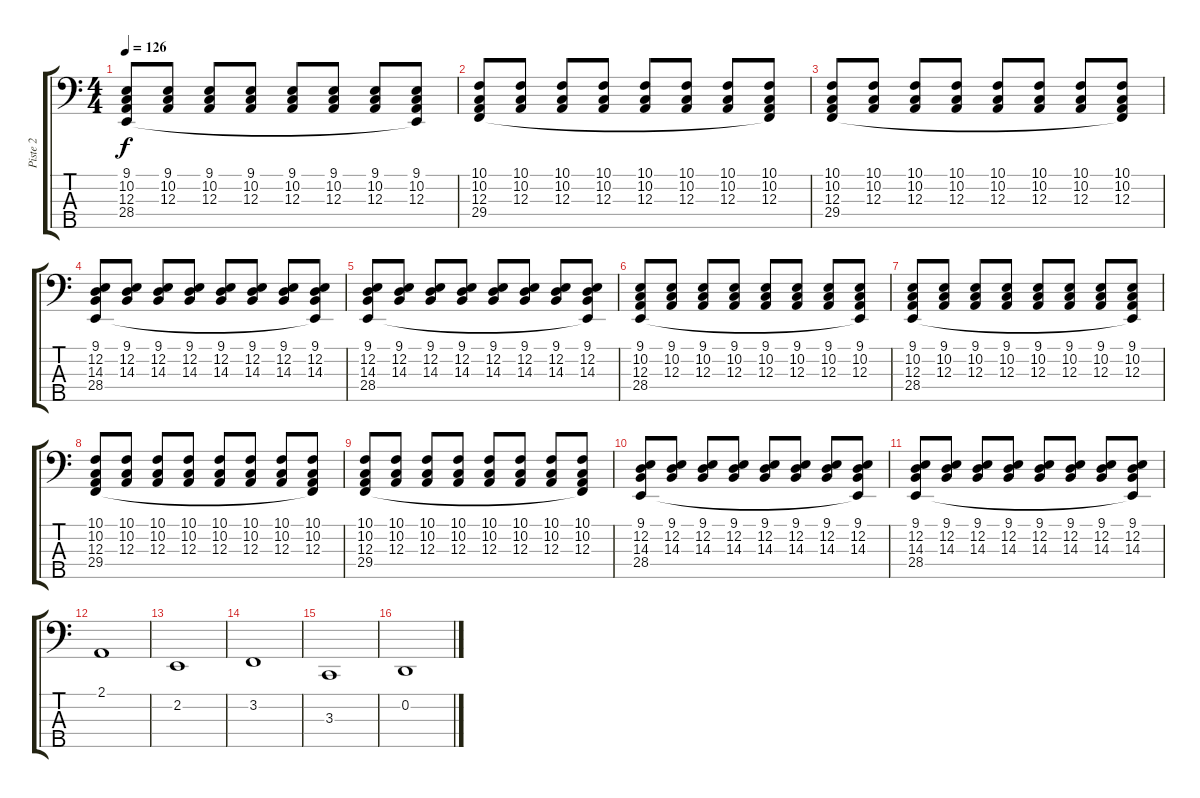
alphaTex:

\track ("Piste 2" "Piste 2") {instrument acousticgrandpiano}
\staff {score tabs}
\tuning (G2 D2 A1 C0 C0) {hide}
\ts (4 4)
\tempo 126
\clef f4
\ks c
(9.1 10.2 12.3 28.4).8{dy f} (9.1 10.2 12.3).8 (9.1 10.2 12.3).8 (9.1 10.2 12.3).8 (9.1 10.2 12.3).8 (9.1 10.2 12.3).8 (9.1 10.2 12.3).8 (9.1 10.2 12.3 28.4{t}).8 |
(10.1 10.2 12.3 29.4).8 (10.1 10.2 12.3).8 (10.1 10.2 12.3).8 (10.1 10.2 12.3).8 (10.1 10.2 12.3).8 (10.1 10.2 12.3).8 (10.1 10.2 12.3).8 (10.1 10.2 12.3 29.4{t}).8 |
(10.1 10.2 12.3 29.4).8 (10.1 10.2 12.3).8 (10.1 10.2 12.3).8 (10.1 10.2 12.3).8 (10.1 10.2 12.3).8 (10.1 10.2 12.3).8 (10.1 10.2 12.3).8 (10.1 10.2 12.3 29.4{t}).8 |
(9.1 12.2 14.3 28.4).8 (9.1 12.2 14.3).8 (9.1 12.2 14.3).8 (9.1 12.2 14.3).8 (9.1 12.2 14.3).8 (9.1 12.2 14.3).8 (9.1 12.2 14.3).8 (9.1 12.2 14.3 28.4{t}).8 |
(9.1 12.2 14.3 28.4).8 (9.1 12.2 14.3).8 (9.1 12.2 14.3).8 (9.1 12.2 14.3).8 (9.1 12.2 14.3).8 (9.1 12.2 14.3).8 (9.1 12.2 14.3).8 (9.1 12.2 14.3 28.4{t}).8 |
(9.1 10.2 12.3 28.4).8 (9.1 10.2 12.3).8 (9.1 10.2 12.3).8 (9.1 10.2 12.3).8 (9.1 10.2 12.3).8 (9.1 10.2 12.3).8 (9.1 10.2 12.3).8 (9.1 10.2 12.3 28.4{t}).8 |
(9.1 10.2 12.3 28.4).8 (9.1 10.2 12.3).8 (9.1 10.2 12.3).8 (9.1 10.2 12.3).8 (9.1 10.2 12.3).8 (9.1 10.2 12.3).8 (9.1 10.2 12.3).8 (9.1 10.2 12.3 28.4{t}).8 |
(10.1 10.2 12.3 29.4).8 (10.1 10.2 12.3).8 (10.1 10.2 12.3).8 (10.1 10.2 12.3).8 (10.1 10.2 12.3).8 (10.1 10.2 12.3).8 (10.1 10.2 12.3).8 (10.1 10.2 12.3 29.4{t}).8 |
(10.1 10.2 12.3 29.4).8 (10.1 10.2 12.3).8 (10.1 10.2 12.3).8 (10.1 10.2 12.3).8 (10.1 10.2 12.3).8 (10.1 10.2 12.3).8 (10.1 10.2 12.3).8 (10.1 10.2 12.3 29.4{t}).8 |
(9.1 12.2 14.3 28.4).8 (9.1 12.2 14.3).8 (9.1 12.2 14.3).8 (9.1 12.2 14.3).8 (9.1 12.2 14.3).8 (9.1 12.2 14.3).8 (9.1 12.2 14.3).8 (9.1 12.2 14.3 28.4{t}).8 |
(9.1 12.2 14.3 28.4).8 (9.1 12.2 14.3).8 (9.1 12.2 14.3).8 (9.1 12.2 14.3).8 (9.1 12.2 14.3).8 (9.1 12.2 14.3).8 (9.1 12.2 14.3).8 (9.1 12.2 14.3 28.4{t}).8 |
2.1.1 |
2.2.1 |
3.2.1 |
3.3.1 |
0.2.1
